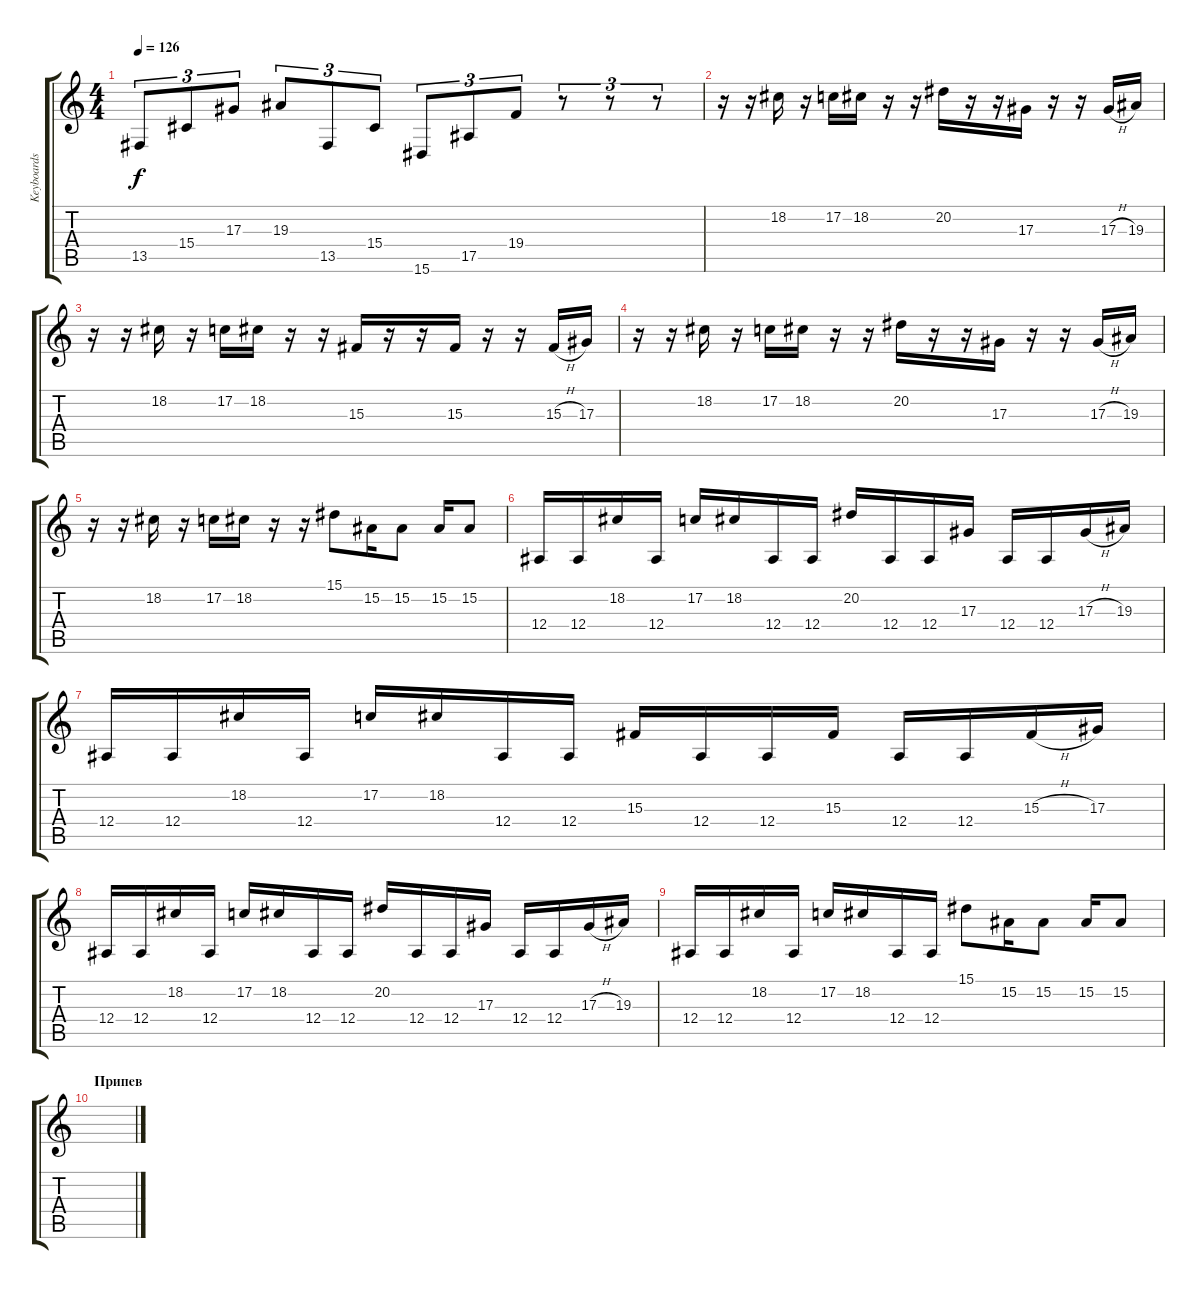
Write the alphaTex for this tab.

\track ("Keyboards" "Keyboards") {instrument orchestralharp}
\staff {score tabs}
\tuning (C4 G3 Eb3 Bb2 F2 C2) {hide}
\ts (4 4)
\tempo 126
\clef g2
\ks c
13.5.8{tu (3 2) dy f} 15.4.8{tu (3 2)} 17.3.8{tu (3 2)} 19.3.8{tu (3 2)} 13.5.8{tu (3 2)} 15.4.8{tu (3 2)} 15.6.8{tu (3 2)} 17.5.8{tu (3 2)} 19.4.8{tu (3 2)} r.8{tu (3 2)} r.8{tu (3 2)} r.8{tu (3 2)} |
r.16 r.16 18.2.16 r.16 17.2.16 18.2.16 r.16 r.16 20.2.16 r.16 r.16 17.3.16 r.16 r.16 17.3{h}.16 19.3.16 |
r.16 r.16 18.2.16 r.16 17.2.16 18.2.16 r.16 r.16 15.3.16 r.16 r.16 15.3.16 r.16 r.16 15.3{h}.16 17.3.16 |
r.16 r.16 18.2.16 r.16 17.2.16 18.2.16 r.16 r.16 20.2.16 r.16 r.16 17.3.16 r.16 r.16 17.3{h}.16 19.3.16 |
r.16 r.16 18.2.16 r.16 17.2.16 18.2.16 r.16 r.16 15.1.8 15.2.16 15.2.8 15.2.16 15.2.8 |
12.4.16 12.4.16 18.2.16 12.4.16 17.2.16 18.2.16 12.4.16 12.4.16 20.2.16 12.4.16 12.4.16 17.3.16 12.4.16 12.4.16 17.3{h}.16 19.3.16 |
12.4.16 12.4.16 18.2.16 12.4.16 17.2.16 18.2.16 12.4.16 12.4.16 15.3.16 12.4.16 12.4.16 15.3.16 12.4.16 12.4.16 15.3{h}.16 17.3.16 |
12.4.16 12.4.16 18.2.16 12.4.16 17.2.16 18.2.16 12.4.16 12.4.16 20.2.16 12.4.16 12.4.16 17.3.16 12.4.16 12.4.16 17.3{h}.16 19.3.16 |
12.4.16 12.4.16 18.2.16 12.4.16 17.2.16 18.2.16 12.4.16 12.4.16 15.1.8 15.2.16 15.2.8 15.2.16 15.2.8 |
\section ("" "Припев")
